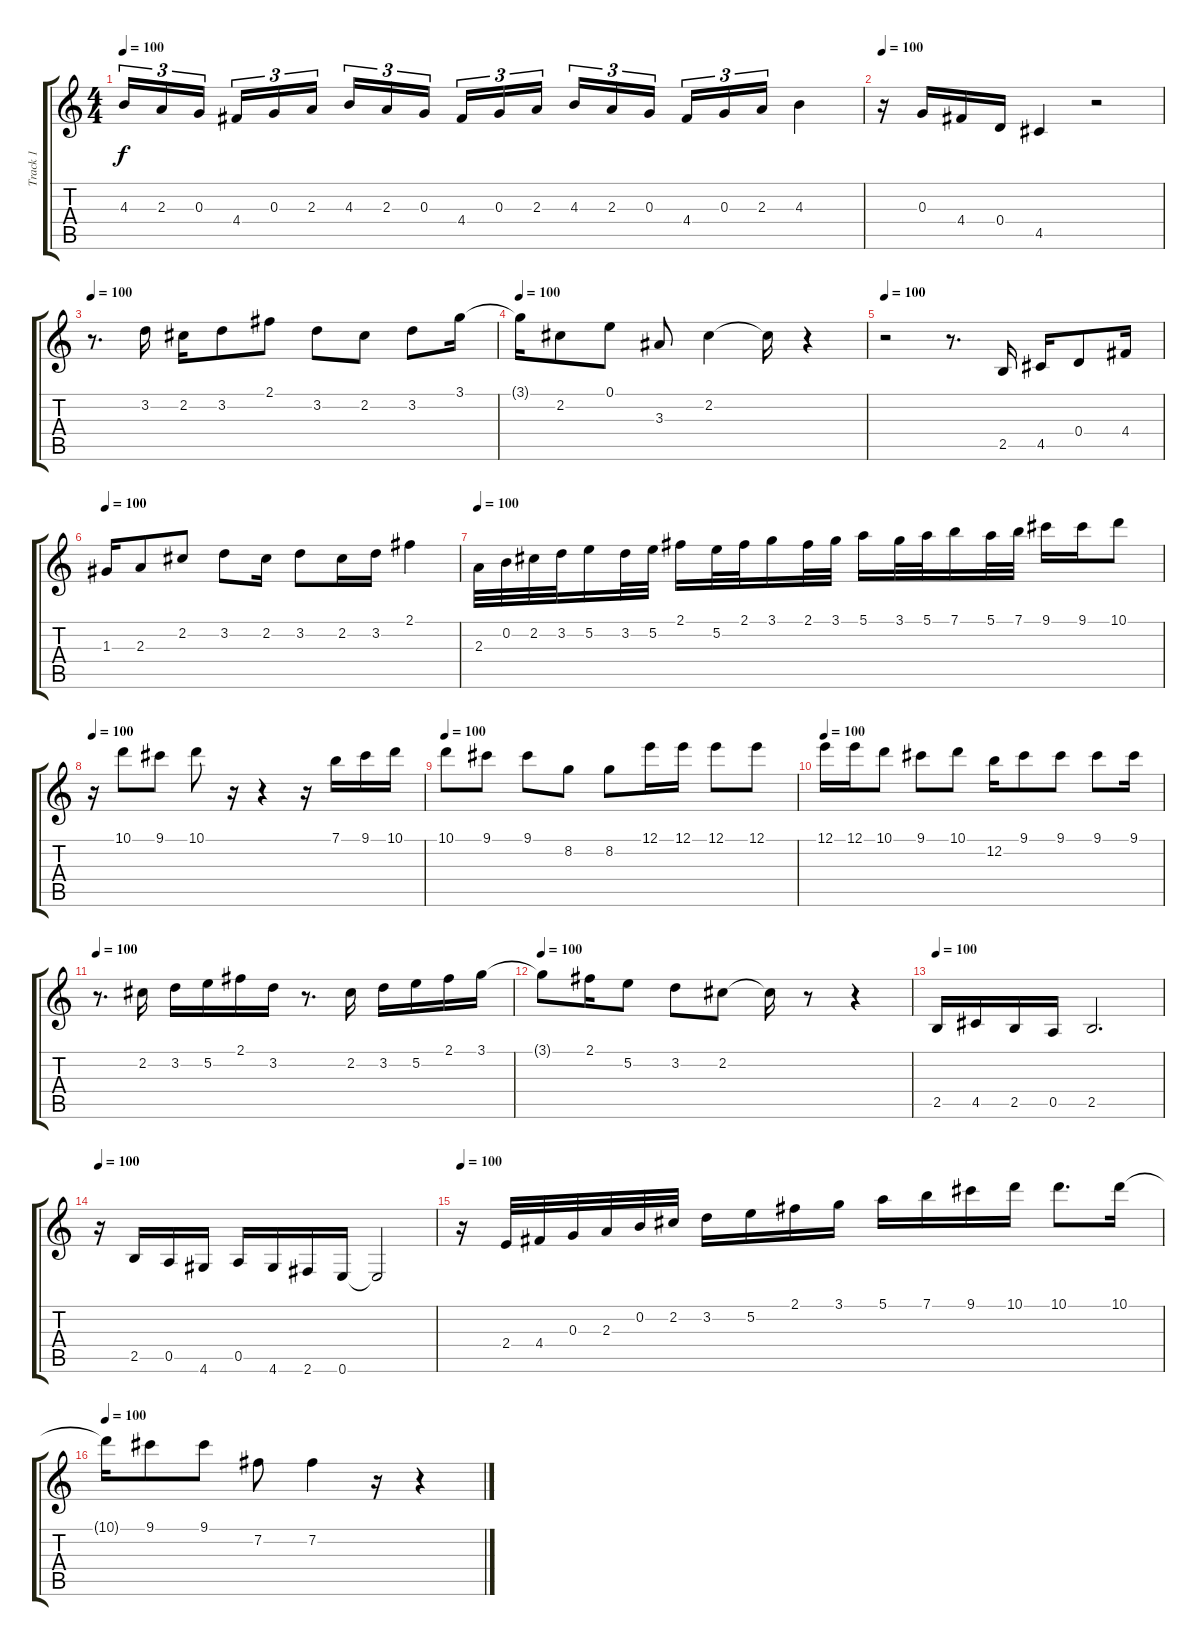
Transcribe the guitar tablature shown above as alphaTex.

\track ("Track 1" "Track 1") {instrument acousticguitarnylon}
\staff {score tabs}
\tuning (E4 B3 G3 D3 A2 E2) {hide}
\ts (4 4)
\tempo 100
\clef g2
\ks c
4.3.16{tu (3 2) dy f} 2.3.16{tu (3 2)} 0.3.16{tu (3 2) beam splitsecondary} 4.4.16{tu (3 2)} 0.3.16{tu (3 2)} 2.3.16{tu (3 2)} 4.3.16{tu (3 2)} 2.3.16{tu (3 2)} 0.3.16{tu (3 2) beam splitsecondary} 4.4.16{tu (3 2)} 0.3.16{tu (3 2)} 2.3.16{tu (3 2)} 4.3.16{tu (3 2)} 2.3.16{tu (3 2)} 0.3.16{tu (3 2) beam splitsecondary} 4.4.16{tu (3 2)} 0.3.16{tu (3 2)} 2.3.16{tu (3 2)} 4.3.4 |
\tempo 100
r.16 0.3.16 4.4.16 0.4.16 4.5.4 r.2 |
\tempo 100
r.8{d} 3.2.16 2.2.16 3.2.8 2.1.8 3.2.8 2.2.8 3.2.8 3.1.16 |
\tempo 100
3.1{t}.16 2.2.8 0.1.8 3.3.8 2.2.4 2.2{t}.16 r.4 |
\tempo 100
r.2 r.8{d} 2.5.16 4.5.16 0.4.8 4.4.16 |
\tempo 100
1.3.16 2.3.8 2.2.8 3.2.8 2.2.16 3.2.8 2.2.16 3.2.16 2.1.4 |
\tempo 100
2.3.32 0.2.32 2.2.32 3.2.32 5.2.16 3.2.32 5.2.32 2.1.16 5.2.32 2.1.32 3.1.16 2.1.32 3.1.32 5.1.16 3.1.32 5.1.32 7.1.16 5.1.32 7.1.32 9.1.16 9.1.16 10.1.8 |
\tempo 100
r.16 10.1.8 9.1.8 10.1.8 r.16 r.4 r.16 7.1.16 9.1.16 10.1.16 |
\tempo 100
10.1.8 9.1.8 9.1.8 8.2.8 8.2.8 12.1.16 12.1.16 12.1.8 12.1.8 |
\tempo 100
12.1.16 12.1.16 10.1.8 9.1.8 10.1.8 12.2.16 9.1.8 9.1.8 9.1.8 9.1.16 |
\tempo 100
r.8{d} 2.2.16 3.2.16 5.2.16 2.1.16 3.2.16 r.8{d} 2.2.16 3.2.16 5.2.16 2.1.16 3.1.16 |
\tempo 100
3.1{t}.8 2.1.16 5.2.8 3.2.8 2.2.8 2.2{t}.16 r.8 r.4 |
\tempo 100
2.5.16 4.5.16 2.5.16 0.5.16 2.5.2{d} |
\tempo 100
r.16 2.5.16 0.5.16 4.6.16 0.5.16 4.6.16 2.6.16 0.6.16 0.6{t}.2 |
\tempo 100
r.16 2.4.32 4.4.32 0.3.32 2.3.32 0.2.32 2.2.32 3.2.16 5.2.16 2.1.16 3.1.16 5.1.16 7.1.16 9.1.16 10.1.16 10.1.8{d} 10.1.16 |
\tempo 100
10.1{t}.16 9.1.8 9.1.8 7.2.8 7.2.4 r.16 r.4
